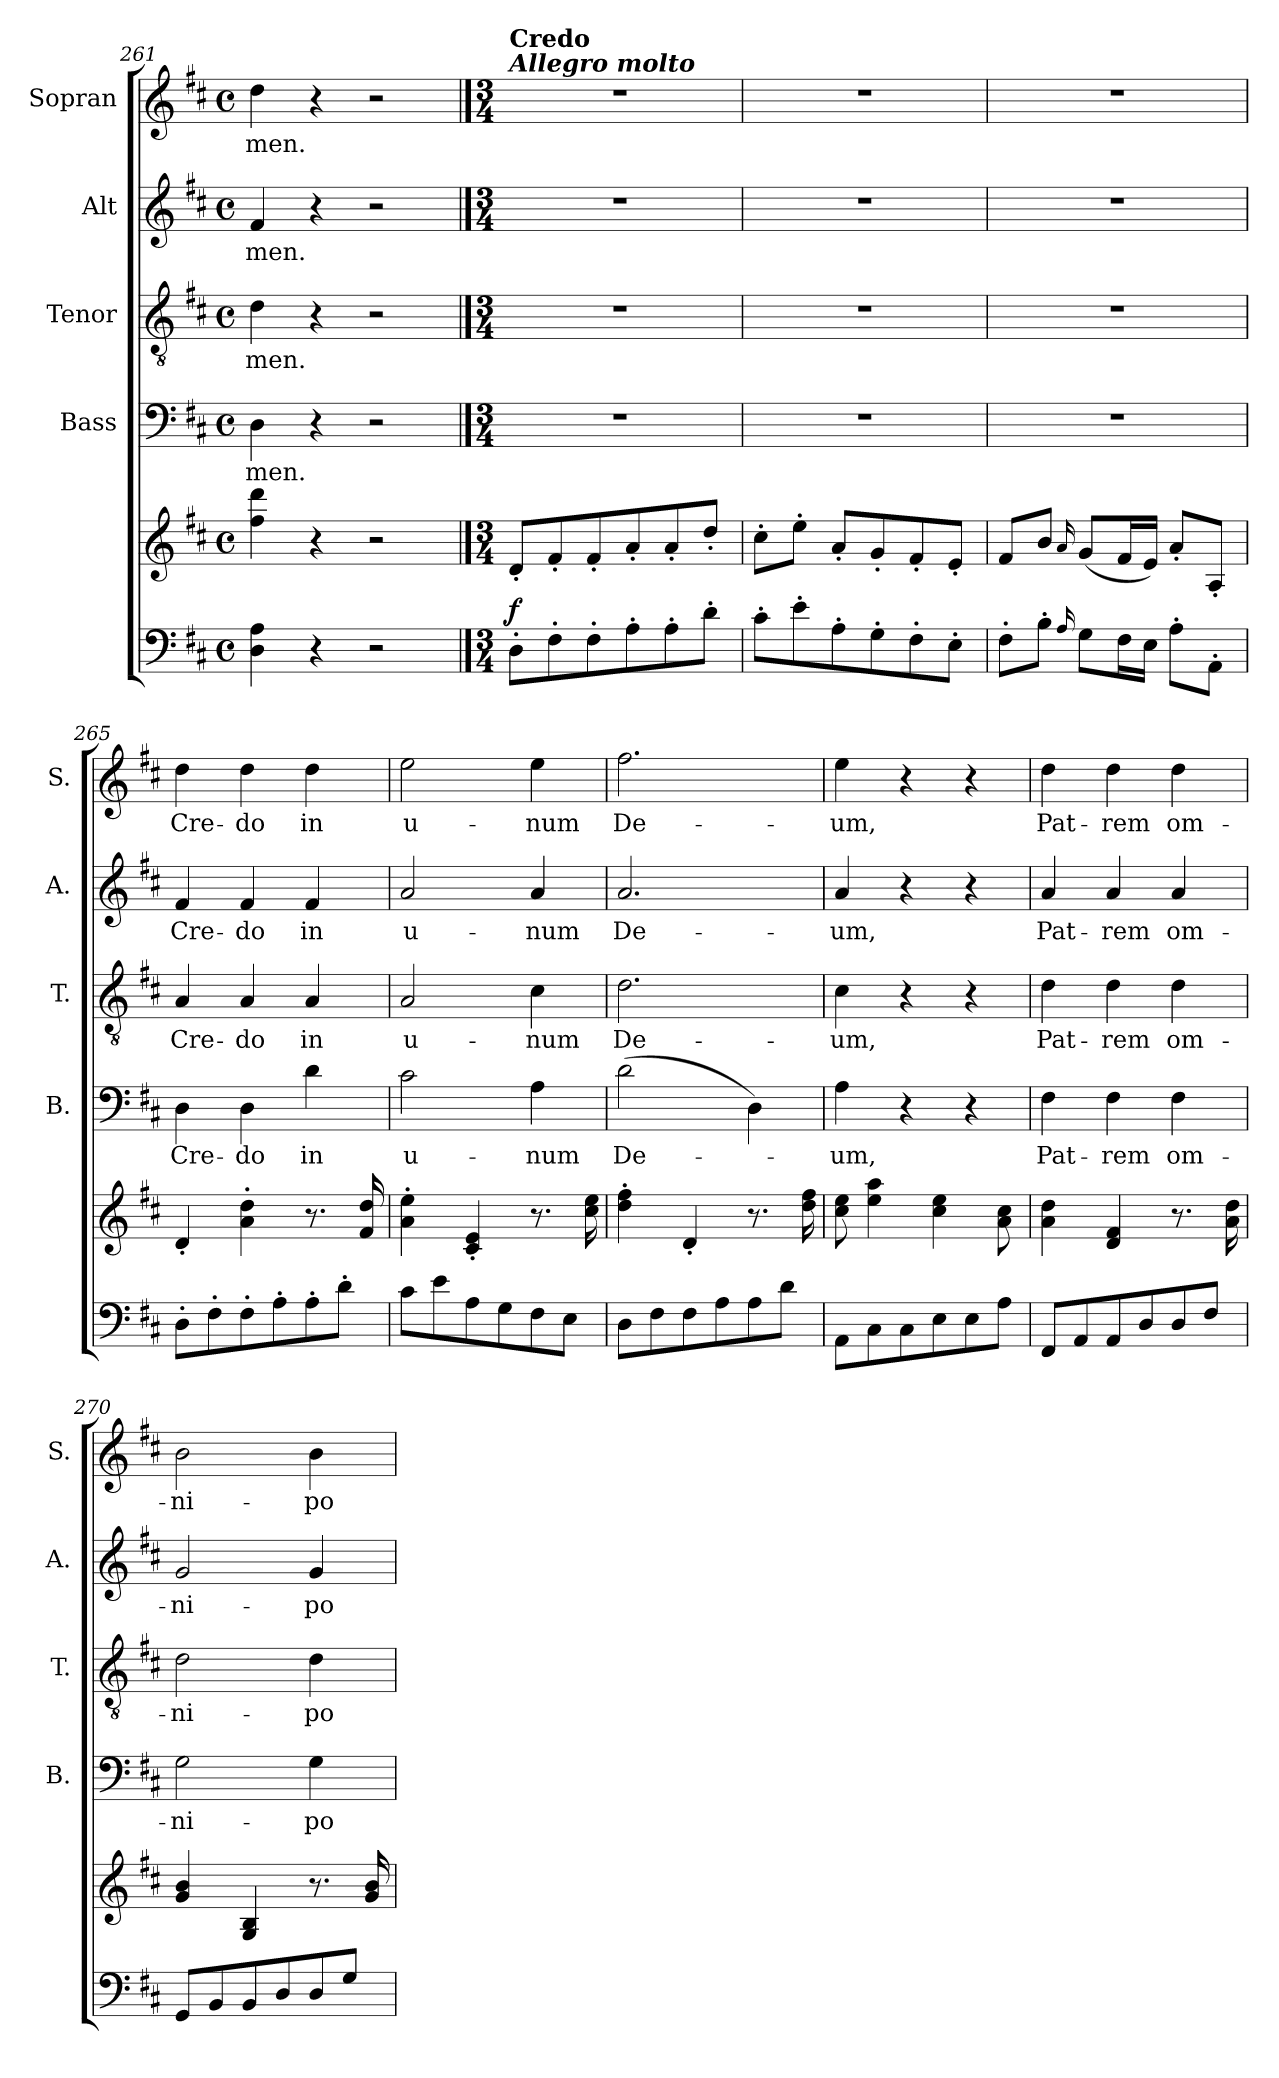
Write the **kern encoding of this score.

**kern	**kern	**dynam	**kern	**text	**kern	**text	**kern	**text	**kern	**text
*part5	*part5	*part5	*part4	*part4	*part3	*part3	*part2	*part2	*part1	*part1
*staff6	*staff5	*staff5/6	*staff4	*staff4	*staff3	*staff3	*staff2	*staff2	*staff1	*staff1
*	*	*	*I"Bass	*	*I"Tenor	*	*I"Alt	*	*I"Sopran	*
*	*	*	*I'B.	*	*I'T.	*	*I'A.	*	*I'S.	*
*clefF4	*clefG2	*	*clefF4	*	*clefGv2	*	*clefG2	*	*clefG2	*
*k[f#c#]	*k[f#c#]	*	*k[f#c#]	*	*k[f#c#]	*	*k[f#c#]	*	*k[f#c#]	*
*D:	*D:	*	*D:	*	*D:	*	*D:	*	*D:	*
*M4/4	*M4/4	*	*M4/4	*	*M4/4	*	*M4/4	*	*M4/4	*
*met(c)	*met(c)	*	*met(c)	*	*met(c)	*	*met(c)	*	*met(c)	*
=261	=261	=261	=261	=261	=261	=261	=261	=261	=261	=261
!	!	!	!	!LO:LY:b	!	!LO:LY:b	!	!LO:LY:b	!	!LO:LY:b
4D\ 4A\	4ff#\ 4ddd\	.	4D\	-men.	4d\	-men.	4f#/	-men.	4dd\	-men.
4r	4r	.	4r	.	4r	.	4r	.	4r	.
2r	2r	.	2r	.	2r	.	2r	.	2r	.
!!LO:PB:g=z
==262	==262	==262	==262	==262	==262	==262	==262	==262	==262	==262
*M3/4	*M3/4	*	*M3/4	*	*M3/4	*	*M3/4	*	*M3/4	*
!	!	!	!	!	!	!	!	!	!LO:TX:a:Bi:t=Allegro molto	!
!	!	!	!	!	!	!	!	!	!LO:TX:a:B:t=Credo	!
!	!	!LO:DY:a=2	!	!	!	!	!	!	!	!
8D'>\L	8d'</L	f	2.r	.	2.r	.	2.r	.	2.r	.
8F#'>\	8f#'</	.	.	.	.	.	.	.	.	.
8F#'>\	8f#'</	.	.	.	.	.	.	.	.	.
8A'>\	8a'</	.	.	.	.	.	.	.	.	.
8A'>\	8a'</	.	.	.	.	.	.	.	.	.
8d'>\J	8dd'</J	.	.	.	.	.	.	.	.	.
=263	=263	=263	=263	=263	=263	=263	=263	=263	=263	=263
8c#'>\L	8cc#'>\L	.	2.r	.	2.r	.	2.r	.	2.r	.
8e'>\	8ee'>\J	.	.	.	.	.	.	.	.	.
8A'>\	8a'</L	.	.	.	.	.	.	.	.	.
8G'>\	8g'</	.	.	.	.	.	.	.	.	.
8F#'>\	8f#'</	.	.	.	.	.	.	.	.	.
8E'>\J	8e'</J	.	.	.	.	.	.	.	.	.
=264	=264	=264	=264	=264	=264	=264	=264	=264	=264	=264
8F#'>\L	8f#/L	.	2.r	.	2.r	.	2.r	.	2.r	.
8B'>\J	8b/J	.	.	.	.	.	.	.	.	.
16qqA/	16qqa/	.	.	.	.	.	.	.	.	.
8G\L	(<8g/L	.	.	.	.	.	.	.	.	.
16F#\L	16f#/L	.	.	.	.	.	.	.	.	.
16E\JJ	16e/JJ)	.	.	.	.	.	.	.	.	.
8A'>\L	8a'</L	.	.	.	.	.	.	.	.	.
8AA'>\J	8A'</J	.	.	.	.	.	.	.	.	.
=265	=265	=265	=265	=265	=265	=265	=265	=265	=265	=265
!	!	!	!	!LO:LY:b	!	!LO:LY:b	!	!LO:LY:b	!	!LO:LY:b
8D'>\L	4d'</	.	4D\	Cre-	4A/	Cre-	4f#/	Cre-	4dd\	Cre-
8F#'>\	.	.	.	.	.	.	.	.	.	.
!	!	!	!	!LO:LY:b	!	!LO:LY:b	!	!LO:LY:b	!	!LO:LY:b
8F#'>\	4a\'> 4dd\'>	.	4D\	-do	4A/	-do	4f#/	-do	4dd\	-do
8A'>\	.	.	.	.	.	.	.	.	.	.
!	!	!	!	!LO:LY:b	!	!LO:LY:b	!	!LO:LY:b	!	!LO:LY:b
8A'>\	8.r	.	4d\	in	4A/	in	4f#/	in	4dd\	in
8d'>\J	.	.	.	.	.	.	.	.	.	.
.	16f#/ 16dd/	.	.	.	.	.	.	.	.	.
=266	=266	=266	=266	=266	=266	=266	=266	=266	=266	=266
!	!	!	!	!LO:LY:b	!	!LO:LY:b	!	!LO:LY:b	!	!LO:LY:b
8c#\L	4a\'> 4ee\'>	.	2c#\	u-	2A/	u-	2a/	u-	2ee\	u-
8e\	.	.	.	.	.	.	.	.	.	.
8A\	4c#/'< 4e/'<	.	.	.	.	.	.	.	.	.
8G\	.	.	.	.	.	.	.	.	.	.
!	!	!	!	!LO:LY:b	!	!LO:LY:b	!	!LO:LY:b	!	!LO:LY:b
8F#\	8.r	.	4A\	-num	4c#\	-num	4a/	-num	4ee\	-num
8E\J	.	.	.	.	.	.	.	.	.	.
.	16cc#\ 16ee\	.	.	.	.	.	.	.	.	.
!!LO:LB:g=z
=267	=267	=267	=267	=267	=267	=267	=267	=267	=267	=267
!	!	!	!	!LO:LY:b	!	!LO:LY:b	!	!LO:LY:b	!	!LO:LY:b
8D\L	4dd\'> 4ff#\'>	.	(>2d\	De-	2.d\	De-	2.a/	De-	2.ff#\	De-
8F#\	.	.	.	.	.	.	.	.	.	.
8F#\	4d'</	.	.	.	.	.	.	.	.	.
8A\	.	.	.	.	.	.	.	.	.	.
8A\	8.r	.	4D\)	.	.	.	.	.	.	.
8d\J	.	.	.	.	.	.	.	.	.	.
.	16dd\ 16ff#\	.	.	.	.	.	.	.	.	.
=268	=268	=268	=268	=268	=268	=268	=268	=268	=268	=268
!	!	!	!	!LO:LY:b	!	!LO:LY:b	!	!LO:LY:b	!	!LO:LY:b
8AA\L	8cc#\ 8ee\	.	4A\	-um,	4c#\	-um,	4a/	-um,	4ee\	-um,
8C#\	4ee\ 4aa\	.	.	.	.	.	.	.	.	.
8C#\	.	.	4r	.	4r	.	4r	.	4r	.
8E\	4cc#\ 4ee\	.	.	.	.	.	.	.	.	.
8E\	.	.	4r	.	4r	.	4r	.	4r	.
8A\J	8a\ 8cc#\	.	.	.	.	.	.	.	.	.
=269	=269	=269	=269	=269	=269	=269	=269	=269	=269	=269
!	!	!	!	!LO:LY:b	!	!LO:LY:b	!	!LO:LY:b	!	!LO:LY:b
8FF#/L	4a\ 4dd\	.	4F#\	Pat-	4d\	Pat-	4a/	Pat-	4dd\	Pat-
8AA/	.	.	.	.	.	.	.	.	.	.
!	!	!	!	!LO:LY:b	!	!LO:LY:b	!	!LO:LY:b	!	!LO:LY:b
8AA/	4d/ 4f#/	.	4F#\	-rem	4d\	-rem	4a/	-rem	4dd\	-rem
8D/	.	.	.	.	.	.	.	.	.	.
!	!	!	!	!LO:LY:b	!	!LO:LY:b	!	!LO:LY:b	!	!LO:LY:b
8D/	8.r	.	4F#\	om-	4d\	om-	4a/	om-	4dd\	om-
8F#/J	.	.	.	.	.	.	.	.	.	.
.	16a\ 16dd\	.	.	.	.	.	.	.	.	.
=270	=270	=270	=270	=270	=270	=270	=270	=270	=270	=270
!	!	!	!	!LO:LY:b	!	!LO:LY:b	!	!LO:LY:b	!	!LO:LY:b
8GG/L	4g/ 4b/	.	2G\	-ni-	2d\	-ni-	2g/	-ni-	2b\	-ni-
8BB/	.	.	.	.	.	.	.	.	.	.
8BB/	4G/ 4B/	.	.	.	.	.	.	.	.	.
8D/	.	.	.	.	.	.	.	.	.	.
!	!	!	!	!LO:LY:b	!	!LO:LY:b	!	!LO:LY:b	!	!LO:LY:b
8D/	8.r	.	4G\	-po-	4d\	-po-	4g/	-po-	4b\	-po-
8G/J	.	.	.	.	.	.	.	.	.	.
.	16g/ 16b/	.	.	.	.	.	.	.	.	.
=	=	=	=	=	=	=	=	=	=	=
*-	*-	*-	*-	*-	*-	*-	*-	*-	*-	*-
